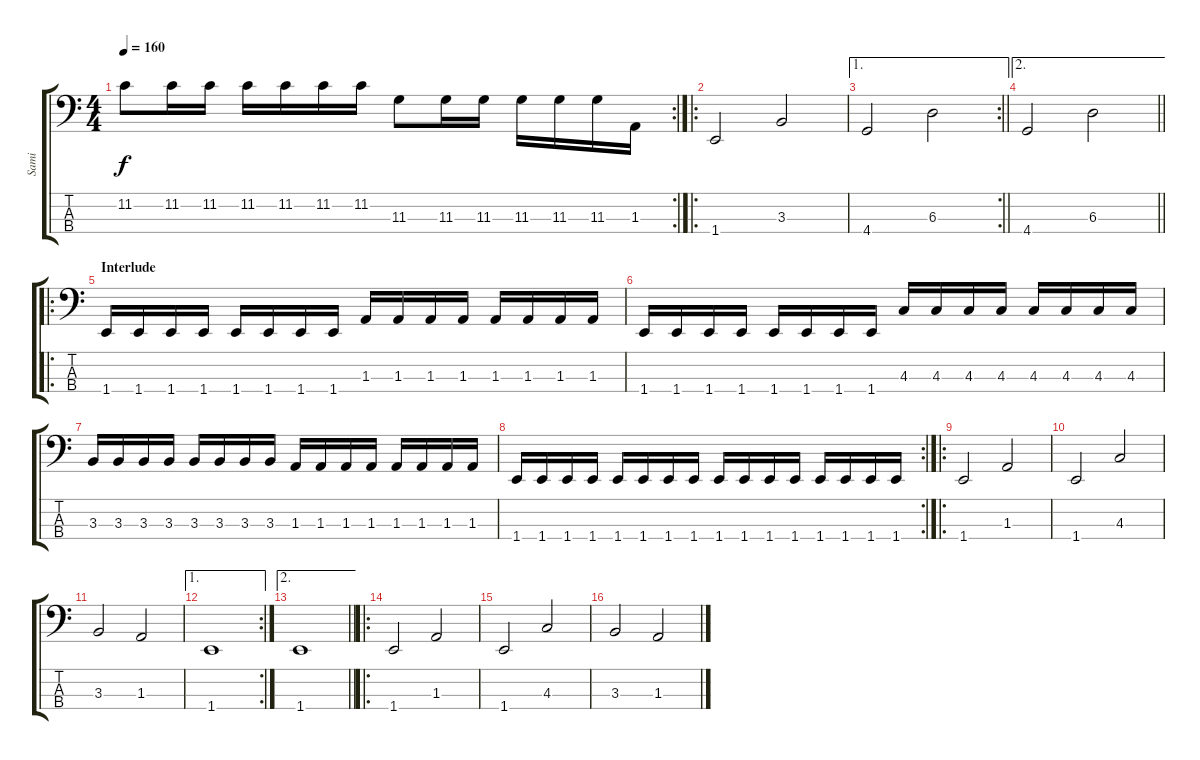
\track ("Sami" "Sami") {instrument electricbassfinger}
\staff {score tabs}
\tuning (Gb2 Db2 Ab1 Eb1) {hide}
\rc 2
\ts (4 4)
\tempo 160
\clef f4
\ks c
11.2.8{dy f} 11.2.16 11.2.16 11.2.16 11.2.16 11.2.16 11.2.16 11.3.8 11.3.16 11.3.16 11.3.16 11.3.16 11.3.16 1.3.16 |
\ro
1.4.2 3.3.2 |
\ae 1
\rc 2
\barLineRight lightlight
4.4.2 6.3.2 |
\ae 2
\barLineRight lightlight
4.4.2 6.3.2 |
\ro
\section ("" "Interlude")
1.4.16 1.4.16 1.4.16 1.4.16 1.4.16 1.4.16 1.4.16 1.4.16 1.3.16 1.3.16 1.3.16 1.3.16 1.3.16 1.3.16 1.3.16 1.3.16 |
1.4.16 1.4.16 1.4.16 1.4.16 1.4.16 1.4.16 1.4.16 1.4.16 4.3.16 4.3.16 4.3.16 4.3.16 4.3.16 4.3.16 4.3.16 4.3.16 |
3.3.16 3.3.16 3.3.16 3.3.16 3.3.16 3.3.16 3.3.16 3.3.16 1.3.16 1.3.16 1.3.16 1.3.16 1.3.16 1.3.16 1.3.16 1.3.16 |
\rc 2
1.4.16 1.4.16 1.4.16 1.4.16 1.4.16 1.4.16 1.4.16 1.4.16 1.4.16 1.4.16 1.4.16 1.4.16 1.4.16 1.4.16 1.4.16 1.4.16 |
\ro
1.4.2 1.3.2 |
1.4.2 4.3.2 |
3.3.2 1.3.2 |
\ae 1
\rc 2
1.4.1 |
\ae 2
\barLineRight lightlight
1.4.1 |
\ro
1.4.2 1.3.2 |
1.4.2 4.3.2 |
3.3.2 1.3.2
